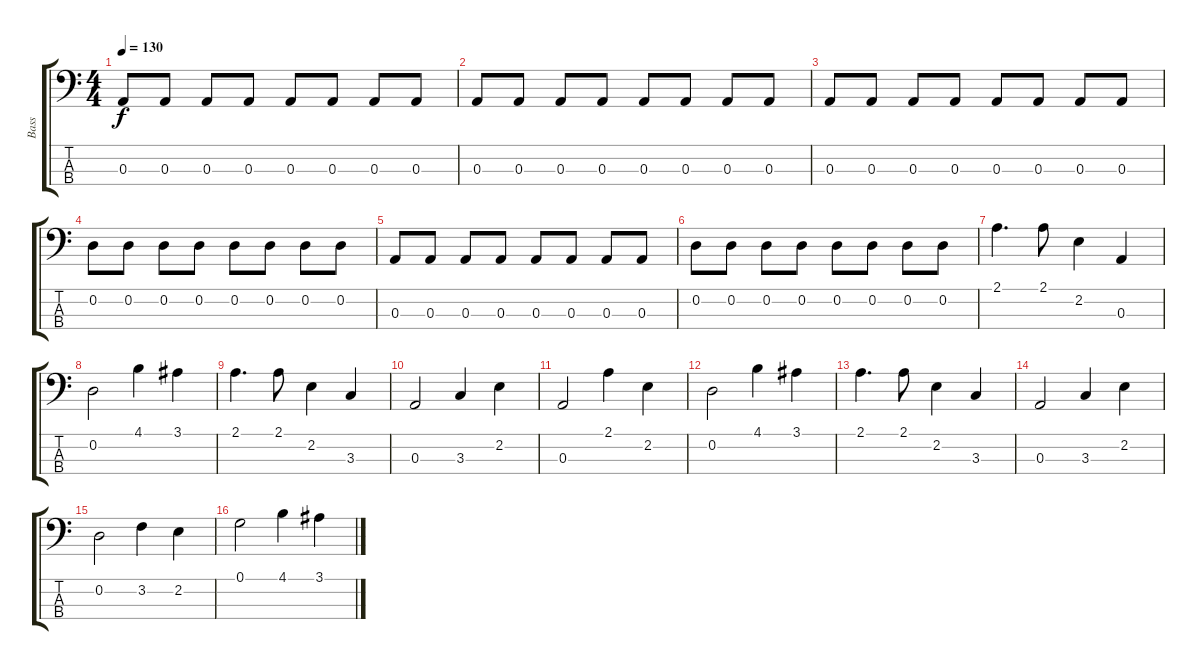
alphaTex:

\track ("Bass" "Bass") {instrument electricbassfinger}
\staff {score tabs}
\tuning (G2 D2 A1 E1) {hide}
\ts (4 4)
\tempo 130
\clef f4
\ks c
0.3.8{dy f instrument electricbassfinger} 0.3.8 0.3.8 0.3.8 0.3.8 0.3.8 0.3.8 0.3.8 |
0.3.8 0.3.8 0.3.8 0.3.8 0.3.8 0.3.8 0.3.8 0.3.8 |
0.3.8 0.3.8 0.3.8 0.3.8 0.3.8 0.3.8 0.3.8 0.3.8 |
0.2.8 0.2.8 0.2.8 0.2.8 0.2.8 0.2.8 0.2.8 0.2.8 |
0.3.8 0.3.8 0.3.8 0.3.8 0.3.8 0.3.8 0.3.8 0.3.8 |
0.2.8 0.2.8 0.2.8 0.2.8 0.2.8 0.2.8 0.2.8 0.2.8 |
2.1.4{d} 2.1.8 2.2.4 0.3.4 |
0.2.2 4.1.4 3.1.4 |
2.1.4{d} 2.1.8 2.2.4 3.3.4 |
0.3.2 3.3.4 2.2.4 |
0.3.2 2.1.4 2.2.4 |
0.2.2 4.1.4 3.1.4 |
2.1.4{d} 2.1.8 2.2.4 3.3.4 |
0.3.2 3.3.4 2.2.4 |
0.2.2 3.2.4 2.2.4 |
0.1.2 4.1.4 3.1.4
